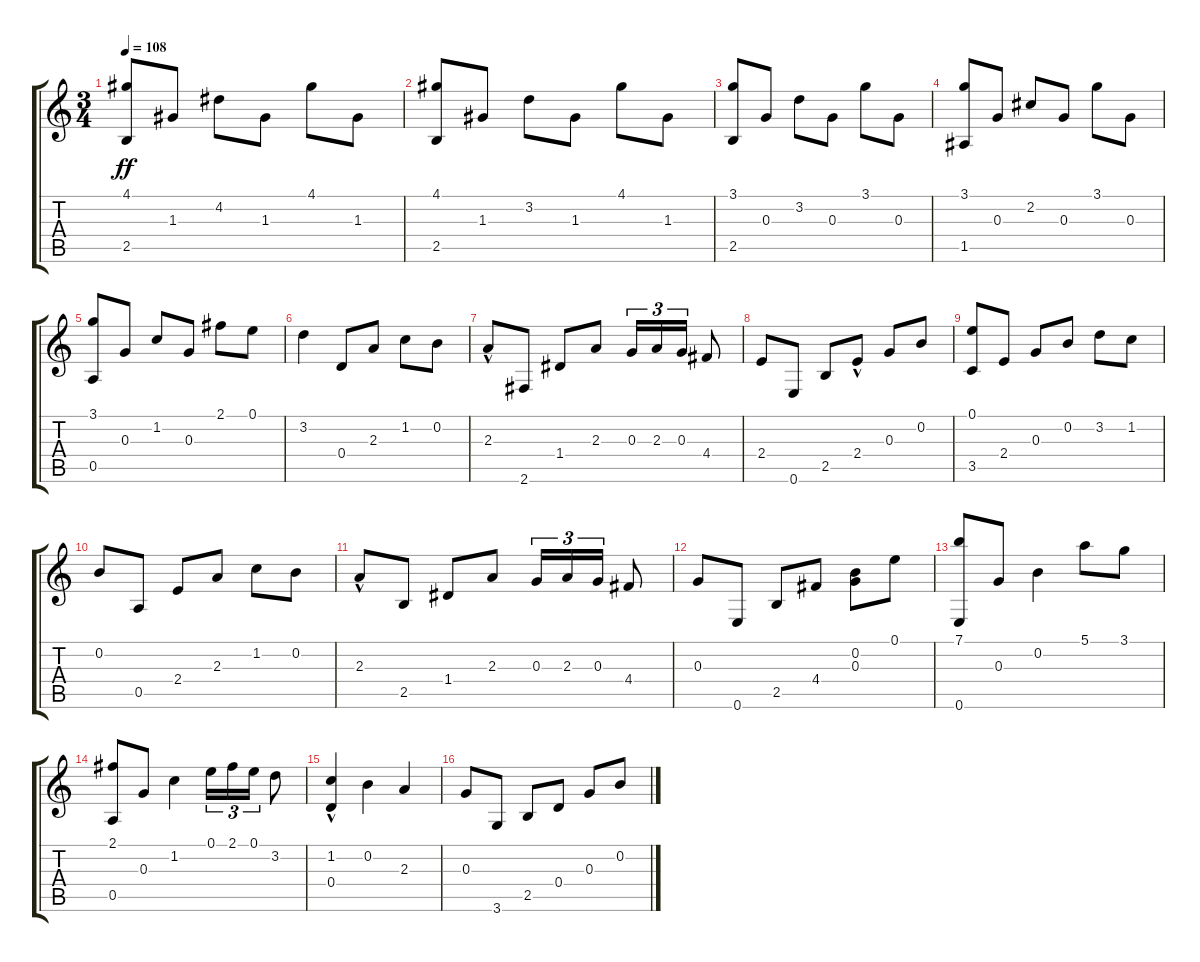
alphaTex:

\track "" {instrument acousticguitarnylon}
\staff {score tabs}
\tuning (E4 B3 G3 D3 A2 E2) {hide}
\ts (3 4)
\tempo 108
\clef g2
\ks c
(4.1 2.5).8{dy ff} 1.3.8 4.2.8 1.3.8 4.1.8 1.3.8 |
(4.1 2.5).8 1.3.8 3.2.8 1.3.8 4.1.8 1.3.8 |
(3.1 2.5).8 0.3.8 3.2.8 0.3.8 3.1.8 0.3.8 |
(3.1 1.5).8 0.3.8 2.2.8 0.3.8 3.1.8 0.3.8 |
(3.1 0.5).8 0.3.8 1.2.8 0.3.8 2.1.8 0.1.8 |
3.2.4 0.4.8 2.3.8 1.2.8 0.2.8 |
2.3{hac}.8 2.6.8 1.4.8 2.3.8 0.3.16{tu (3 2)} 2.3.16{tu (3 2)} 0.3.16{tu (3 2)} 4.4.8 |
2.4.8 0.6.8 2.5.8 2.4{hac}.8 0.3.8 0.2.8 |
(0.1 3.5).8 2.4.8 0.3.8 0.2.8 3.2.8 1.2.8 |
0.2.8 0.5.8 2.4.8 2.3.8 1.2.8 0.2.8 |
2.3{hac}.8 2.5.8 1.4.8 2.3.8 0.3.16{tu (3 2)} 2.3.16{tu (3 2)} 0.3.16{tu (3 2)} 4.4.8 |
0.3.8 0.6.8 2.5.8 4.4.8 (0.2 0.3).8 0.1.8 |
(7.1 0.6).8 0.3.8 0.2.4 5.1.8 3.1.8 |
(2.1 0.5).8 0.3.8 1.2.4 0.1.16{tu (3 2)} 2.1.16{tu (3 2)} 0.1.16{tu (3 2)} 3.2.8 |
(1.2 0.4{hac}).4 0.2.4 2.3.4 |
0.3.8 3.6.8 2.5.8 0.4.8 0.3.8 0.2.8
